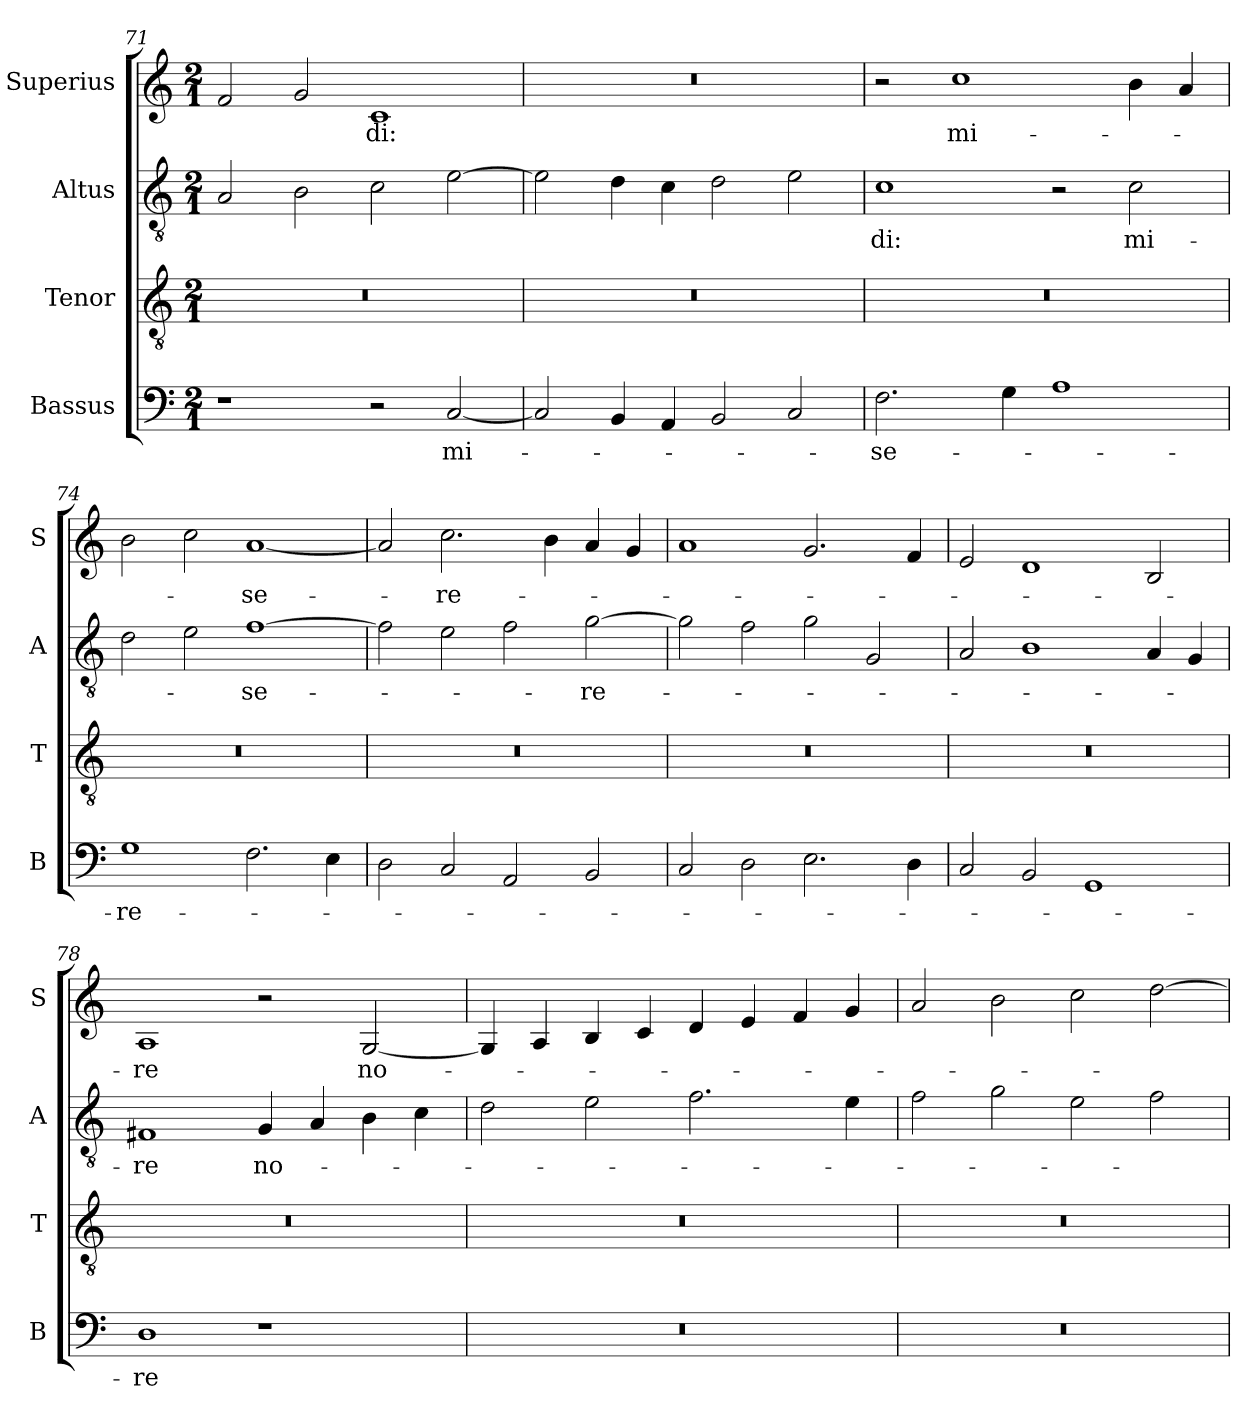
**kern	**text	**kern	**kern	**text	**kern	**text
*part4	*part4	*part3	*part2	*part2	*part1	*part1
*staff4	*staff4	*staff3	*staff2	*staff2	*staff1	*staff1
*I"Bassus	*	*I"Tenor	*I"Altus	*	*I"Superius	*
*I'B	*	*I'T	*I'A	*	*I'S	*
*clefF4	*	*clefGv2	*clefGv2	*	*clefG2	*
*k[]	*	*k[]	*k[]	*	*k[]	*
*M2/1	*	*M2/1	*M2/1	*	*M2/1	*
=71	=71	=71	=71	=71	=71	=71
1r	.	0r	2A	.	2f	.
.	.	.	2B	.	2g	.
!	!	!	!	!	!	!LO:LY:i
2r	.	.	2c	.	1c	-di:
!	!LO:LY:i	!	!	!	!	!
[2C	mi-	.	[2e	.	.	.
=72	=72	=72	=72	=72	=72	=72
2C]	.	0r	2e]	.	0r	.
4BB	.	.	4d	.	.	.
4AA	.	.	4c	.	.	.
2BB	.	.	2d	.	.	.
2C	.	.	2e	.	.	.
=73	=73	=73	=73	=73	=73	=73
!	!LO:LY:i	!	!	!LO:LY:i	!	!
2.F	-se-	0r	1c	-di:	2r	.
.	.	.	.	.	1cc	mi-
4G	.	.	.	.	.	.
1A	.	.	2r	.	.	.
.	.	.	2c	mi-	4b	.
.	.	.	.	.	4a	.
=74	=74	=74	=74	=74	=74	=74
!	!LO:LY:i	!	!	!	!	!
1G	-re-	0r	2d	.	2b	.
.	.	.	2e	.	2cc	.
2.F	.	.	[1f	-se-	[1a	-se-
4E	.	.	.	.	.	.
=75	=75	=75	=75	=75	=75	=75
2D	.	0r	2f]	.	2a]	.
2C	.	.	2e	.	2.cc	-re-
2AA	.	.	2f	.	.	.
.	.	.	.	.	4b	.
2BB	.	.	[2g	-re-	4a	.
.	.	.	.	.	4g	.
=76	=76	=76	=76	=76	=76	=76
2C	.	0r	2g]	.	1a	.
2D	.	.	2f	.	.	.
2.E	.	.	2g	.	2.g	.
.	.	.	2G	.	.	.
4D	.	.	.	.	4f	.
=77	=77	=77	=77	=77	=77	=77
2C	.	0r	2A	.	2e	.
2BB	.	.	1B	.	1d	.
1GG	.	.	.	.	.	.
.	.	.	4A	.	2B	.
.	.	.	4G	.	.	.
=78	=78	=78	=78	=78	=78	=78
!	!LO:LY:i	!	!	!	!	!
1D	-re	0r	1F#X	-re	1A	-re
!	!	!	!	!LO:LY:i	!	!
1r	.	.	4G	no-	2r	.
.	.	.	4A	.	.	.
.	.	.	4B	.	[2G	no-
.	.	.	4c	.	.	.
=79	=79	=79	=79	=79	=79	=79
0r	.	0r	2d	.	4G]	.
.	.	.	.	.	4A	.
.	.	.	2e	.	4B	.
.	.	.	.	.	4c	.
.	.	.	2.f	.	4d	.
.	.	.	.	.	4e	.
.	.	.	.	.	4f	.
.	.	.	4e	.	4g	.
=80	=80	=80	=80	=80	=80	=80
0r	.	0r	2f	.	2a	.
.	.	.	2g	.	2b	.
.	.	.	2e	.	2cc	.
.	.	.	2f	.	[2dd	.
=	=	=	=	=	=	=
*-	*-	*-	*-	*-	*-	*-
